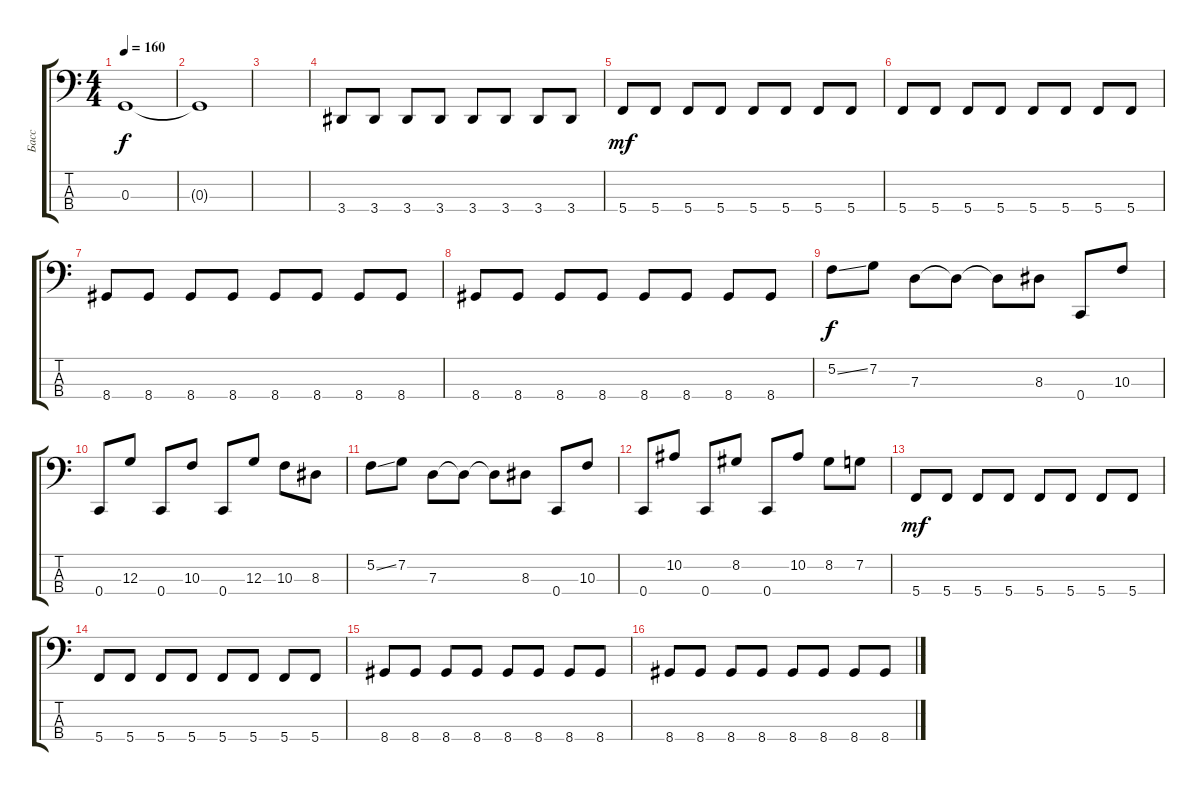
\track ("Басс" "Басс") {instrument electricbassfinger}
\staff {score tabs}
\tuning (F2 C2 G1 C1) {hide}
\ts (4 4)
\tempo 160
\clef f4
\ks c
0.3{t}.1{dy f} |
0.3{t}.1 |
|
3.4.8 3.4.8 3.4.8 3.4.8 3.4.8 3.4.8 3.4.8 3.4.8 |
5.4.8{dy mf} 5.4.8 5.4.8 5.4.8 5.4.8 5.4.8 5.4.8 5.4.8 |
5.4.8 5.4.8 5.4.8 5.4.8 5.4.8 5.4.8 5.4.8 5.4.8 |
8.4.8 8.4.8 8.4.8 8.4.8 8.4.8 8.4.8 8.4.8 8.4.8 |
8.4.8 8.4.8 8.4.8 8.4.8 8.4.8 8.4.8 8.4.8 8.4.8 |
5.2{ss}.8{dy f} 7.2.8 7.3.8 7.3{t}.8 7.3{t}.8 8.3.8 0.4.8 10.3.8 |
0.4.8 12.3.8 0.4.8 10.3.8 0.4.8 12.3.8 10.3.8 8.3.8 |
5.2{ss}.8 7.2.8 7.3.8 7.3{t}.8 7.3{t}.8 8.3.8 0.4.8 10.3.8 |
0.4.8 10.2.8 0.4.8 8.2.8 0.4.8 10.2.8 8.2.8 7.2.8 |
5.4.8{dy mf} 5.4.8 5.4.8 5.4.8 5.4.8 5.4.8 5.4.8 5.4.8 |
5.4.8 5.4.8 5.4.8 5.4.8 5.4.8 5.4.8 5.4.8 5.4.8 |
8.4.8 8.4.8 8.4.8 8.4.8 8.4.8 8.4.8 8.4.8 8.4.8 |
8.4.8 8.4.8 8.4.8 8.4.8 8.4.8 8.4.8 8.4.8 8.4.8
